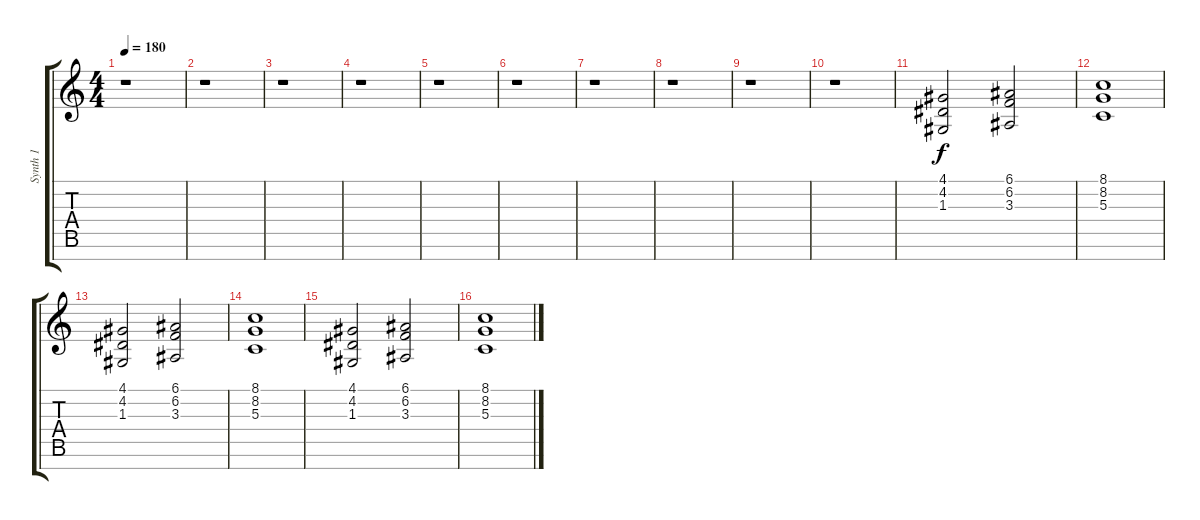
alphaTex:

\track ("Synth 1" "Synth 1") {instrument tremolostrings}
\staff {score tabs}
\tuning (E4 B3 G3 D3 A2 E2 B1) {hide}
\ts (4 4)
\tempo 180
\clef g2
\ks c
r.1{dy f} |
r.1 |
r.1 |
r.1 |
r.1 |
r.1 |
r.1 |
r.1 |
r.1 |
r.1 |
(4.1 4.2 1.3).2{volume 13} (6.1 6.2 3.3).2 |
(8.1 8.2 5.3).1 |
(4.1 4.2 1.3).2 (6.1 6.2 3.3).2 |
(8.1 8.2 5.3).1 |
(4.1 4.2 1.3).2 (6.1 6.2 3.3).2 |
(8.1 8.2 5.3).1
